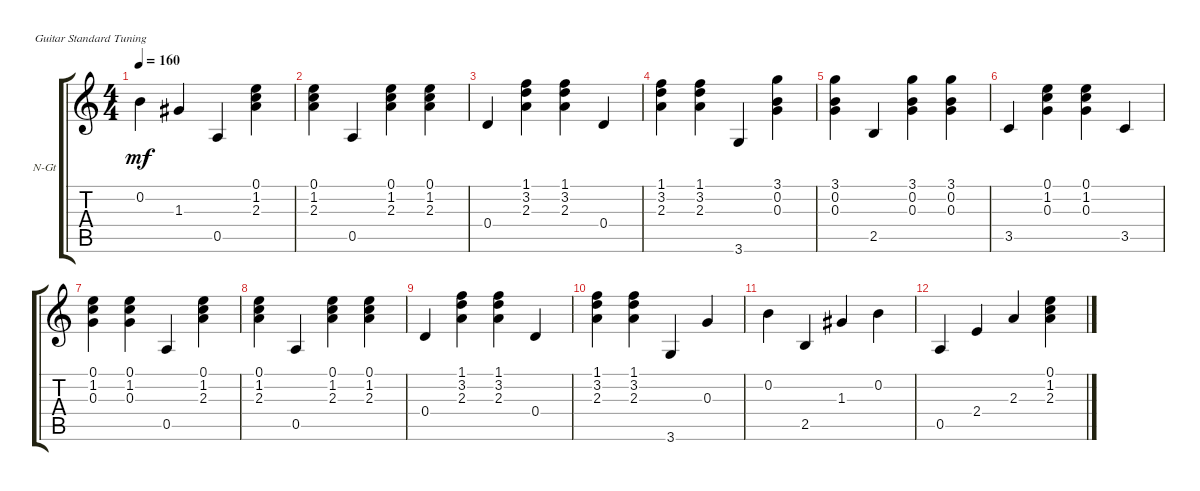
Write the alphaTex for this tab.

\defaultSystemsLayout 4
\bracketExtendMode groupsimilarinstruments
\firstSystemTrackNameOrientation horizontal
\otherSystemsTrackNameOrientation horizontal
\track ("Nylon Guitar" "N-Gt") {instrument acousticguitarsteel}
\staff {score tabs}
\tuning (E4 B3 G3 D3 A2 E2)
\ts (4 4)
\tempo 160
\clef g2
\ks c
0.2.4{dy mf} 1.3.4 0.5.4 (2.3 1.2 0.1).4 |
(1.2 2.3 0.1).4 0.5.4 (2.3 1.2 0.1).4 (2.3 1.2 0.1).4 |
0.4.4 (1.1 3.2 2.3).4 (1.1 3.2 2.3).4 0.4.4 |
(1.1 3.2 2.3).4 (1.1 3.2 2.3).4 3.6.4 (3.1 0.2 0.3).4 |
(0.3 0.2 3.1).4 2.5.4 (0.3 0.2 3.1).4 (0.3 0.2 3.1).4 |
3.5.4 (0.3 1.2 0.1).4 (0.3 1.2 0.1).4 3.5.4 |
(0.3 1.2 0.1).4 (0.3 1.2 0.1).4 0.5.4 (2.3 1.2 0.1).4 |
(2.3 1.2 0.1).4 0.5.4 (2.3 1.2 0.1).4 (2.3 1.2 0.1).4 |
0.4.4 (2.3 3.2 1.1).4 (2.3 3.2 1.1).4 0.4.4 |
(1.1 3.2 2.3).4 (1.1 3.2 2.3).4 3.6.4 0.3.4 |
0.2.4 2.5.4 1.3.4 0.2.4 |
0.5.4 2.4.4 2.3.4 (2.3 1.2 0.1).4
